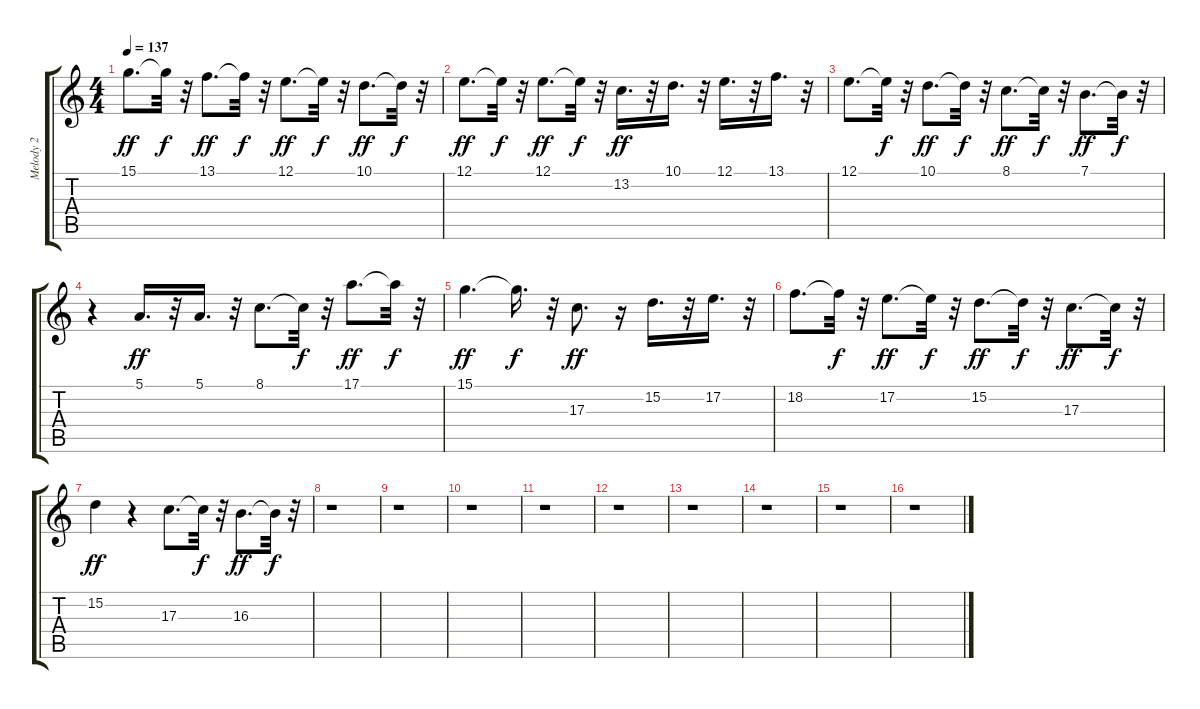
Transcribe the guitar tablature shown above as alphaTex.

\track ("Melody 2" "Melody 2") {instrument piccolo}
\staff {score tabs}
\tuning (E4 B3 G3 D3 A2 E2) {hide}
\ts (4 4)
\tempo 137
\clef g2
\ks c
15.1.8{d dy ff} 15.1{t}.32{dy f} r.32 13.1.8{d dy ff} 13.1{t}.32{dy f} r.32 12.1.8{d dy ff} 12.1{t}.32{dy f} r.32 10.1.8{d dy ff} 10.1{t}.32{dy f} r.32 |
12.1.8{d dy ff} 12.1{t}.32{dy f} r.32 12.1.8{d dy ff} 12.1{t}.32{dy f} r.32 13.2.16{d dy ff} r.32 10.1.16{d} r.32 12.1.16{d} r.32 13.1.16{d} r.32 |
12.1.8{d} 12.1{t}.32{dy f} r.32 10.1.8{d dy ff} 10.1{t}.32{dy f} r.32 8.1.8{d dy ff} 8.1{t}.32{dy f} r.32 7.1.8{d dy ff} 7.1{t}.32{dy f} r.32 |
r.4 5.1.16{d dy ff} r.32 5.1.16{d} r.32 8.1.8{d} 8.1{t}.32{dy f} r.32 17.1.8{d dy ff} 17.1{t}.32{dy f} r.32 |
15.1.4{d dy ff} 15.1{t}.16{d dy f} r.32 17.3.8{d dy ff} r.16 15.2.16{d} r.32 17.2.16{d} r.32 |
18.2.8{d} 18.2{t}.32{dy f} r.32 17.2.8{d dy ff} 17.2{t}.32{dy f} r.32 15.2.8{d dy ff} 15.2{t}.32{dy f} r.32 17.3.8{d dy ff} 17.3{t}.32{dy f} r.32 |
15.2.4{dy ff} r.4 17.3.8{d} 17.3{t}.32{dy f} r.32 16.3.8{d dy ff} 16.3{t}.32{dy f} r.32 |
r.1 |
r.1 |
r.1 |
r.1 |
r.1 |
r.1 |
r.1 |
r.1 |
r.1
